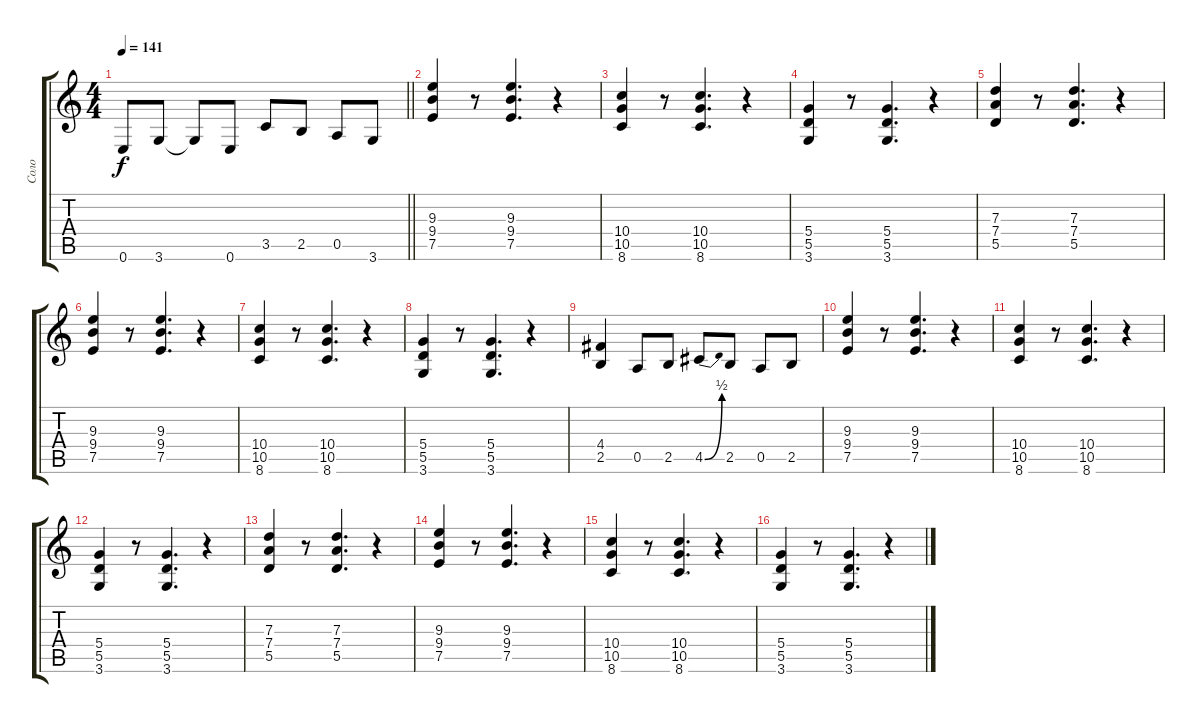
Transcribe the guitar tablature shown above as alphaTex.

\track ("Соло" "Соло") {instrument distortionguitar}
\staff {score tabs}
\tuning (E4 B3 G3 D3 A2 E2) {hide}
\ts (4 4)
\tempo 141
\clef g2
\barLineRight lightlight
\ks c
0.6{t}.8{dy f} 3.6.8 3.6{t}.8 0.6.8 3.5.8 2.5.8 0.5.8 3.6.8 |
(9.3 9.4 7.5).4 r.8 (9.3 9.4 7.5).4{d} r.4 |
(10.4 10.5 8.6).4 r.8 (10.4 10.5 8.6).4{d} r.4 |
(5.4 5.5 3.6).4 r.8 (5.4 5.5 3.6).4{d} r.4 |
(7.3 7.4 5.5).4 r.8 (7.3 7.4 5.5).4{d} r.4 |
(9.3 9.4 7.5).4 r.8 (9.3 9.4 7.5).4{d} r.4 |
(10.4 10.5 8.6).4 r.8 (10.4 10.5 8.6).4{d} r.4 |
(5.4 5.5 3.6).4 r.8 (5.4 5.5 3.6).4{d} r.4 |
(4.4 2.5).4 0.5.8 2.5.8 4.5{be (bend 0 0 60 2)}.8 2.5.8 0.5.8 2.5.8 |
(9.3 9.4 7.5).4 r.8 (9.3 9.4 7.5).4{d} r.4 |
(10.4 10.5 8.6).4 r.8 (10.4 10.5 8.6).4{d} r.4 |
(5.4 5.5 3.6).4 r.8 (5.4 5.5 3.6).4{d} r.4 |
(7.3 7.4 5.5).4 r.8 (7.3 7.4 5.5).4{d} r.4 |
(9.3 9.4 7.5).4 r.8 (9.3 9.4 7.5).4{d} r.4 |
(10.4 10.5 8.6).4 r.8 (10.4 10.5 8.6).4{d} r.4 |
(5.4 5.5 3.6).4 r.8 (5.4 5.5 3.6).4{d} r.4
